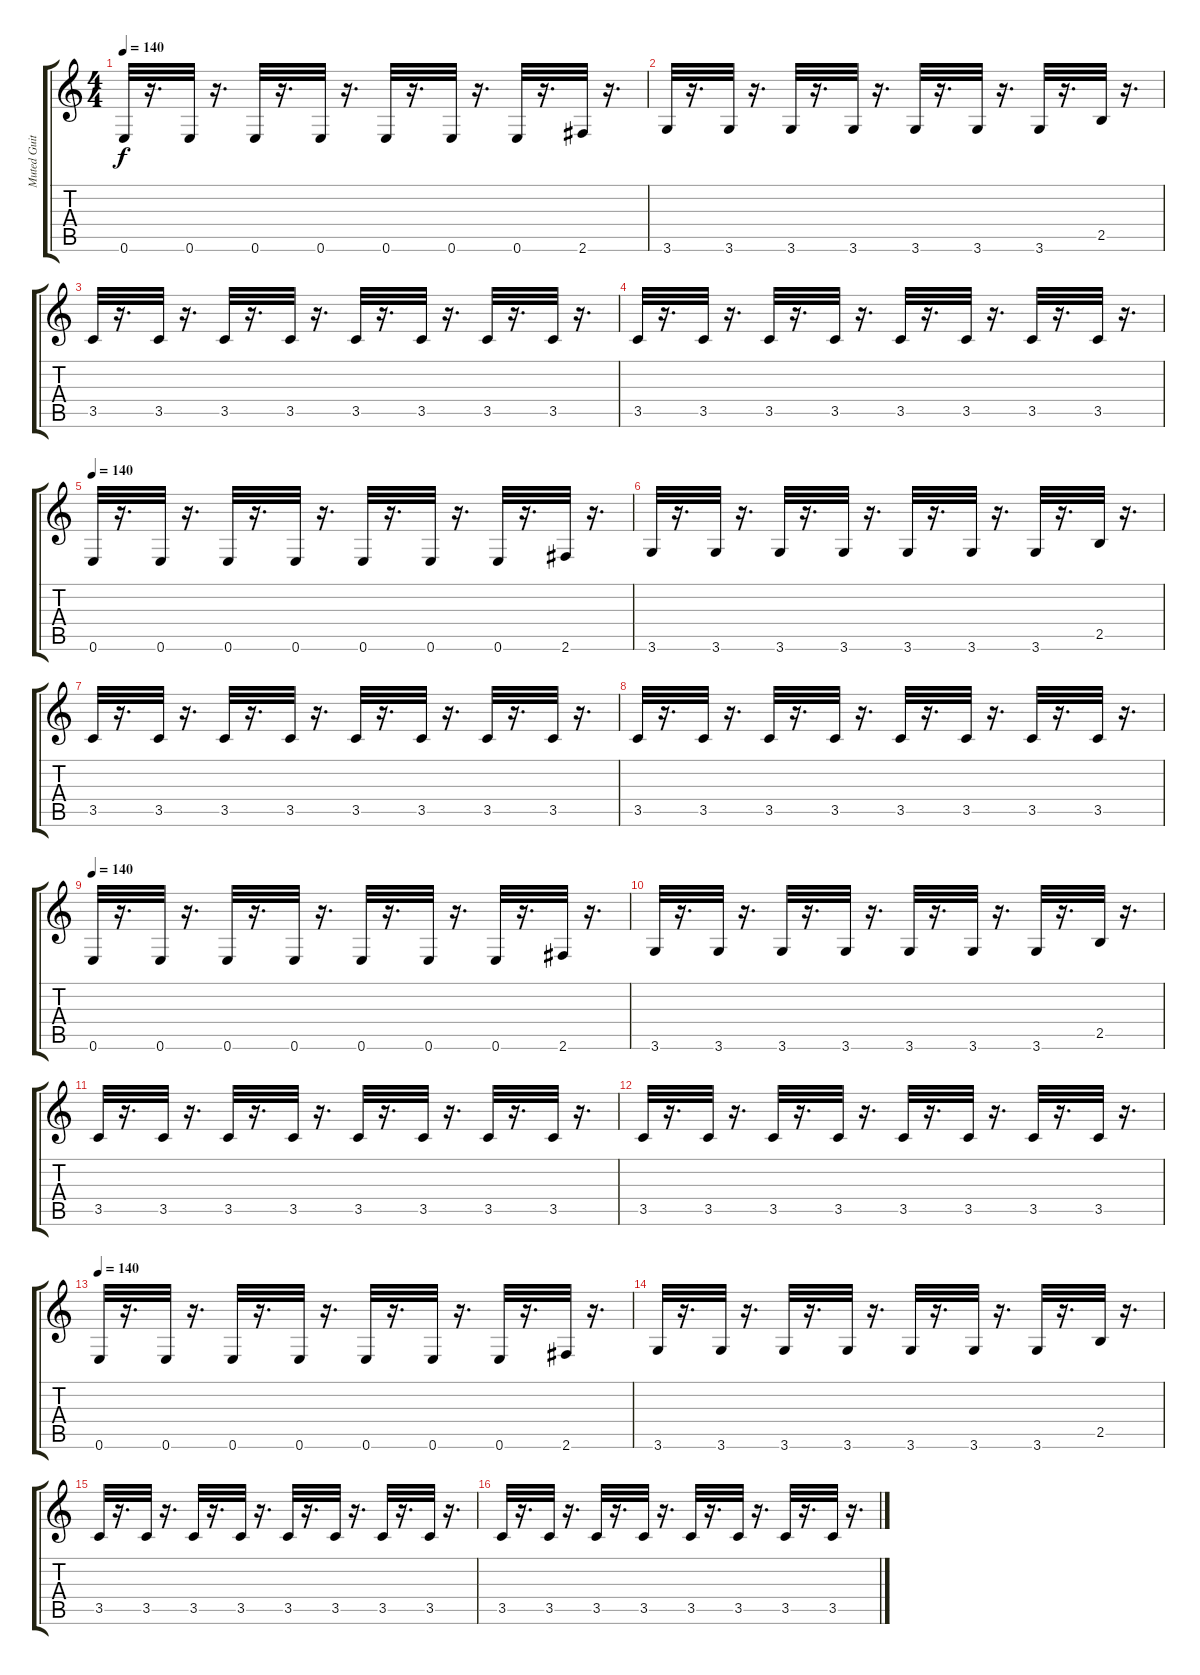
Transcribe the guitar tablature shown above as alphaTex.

\track ("Muted Guitar (L)" "Muted Guit") {instrument distortionguitar}
\staff {score tabs}
\tuning (E4 B3 G3 D3 A2 E2) {hide}
\ts (4 4)
\tempo 140
\clef g2
\ks c
0.6.32{dy f instrument distortionguitar} r.16{d} 0.6.32 r.16{d} 0.6.32 r.16{d} 0.6.32 r.16{d} 0.6.32 r.16{d} 0.6.32 r.16{d} 0.6.32 r.16{d} 2.6.32 r.16{d} |
3.6.32 r.16{d} 3.6.32 r.16{d} 3.6.32 r.16{d} 3.6.32 r.16{d} 3.6.32 r.16{d} 3.6.32 r.16{d} 3.6.32 r.16{d} 2.5.32 r.16{d} |
3.5.32 r.16{d} 3.5.32 r.16{d} 3.5.32 r.16{d} 3.5.32 r.16{d} 3.5.32 r.16{d} 3.5.32 r.16{d} 3.5.32 r.16{d} 3.5.32 r.16{d} |
3.5.32 r.16{d} 3.5.32 r.16{d} 3.5.32 r.16{d} 3.5.32 r.16{d} 3.5.32 r.16{d} 3.5.32 r.16{d} 3.5.32 r.16{d} 3.5.32 r.16{d} |
\tempo 140
0.6.32 r.16{d} 0.6.32 r.16{d} 0.6.32 r.16{d} 0.6.32 r.16{d} 0.6.32 r.16{d} 0.6.32 r.16{d} 0.6.32 r.16{d} 2.6.32 r.16{d} |
3.6.32 r.16{d} 3.6.32 r.16{d} 3.6.32 r.16{d} 3.6.32 r.16{d} 3.6.32 r.16{d} 3.6.32 r.16{d} 3.6.32 r.16{d} 2.5.32 r.16{d} |
3.5.32 r.16{d} 3.5.32 r.16{d} 3.5.32 r.16{d} 3.5.32 r.16{d} 3.5.32 r.16{d} 3.5.32 r.16{d} 3.5.32 r.16{d} 3.5.32 r.16{d} |
3.5.32 r.16{d} 3.5.32 r.16{d} 3.5.32 r.16{d} 3.5.32 r.16{d} 3.5.32 r.16{d} 3.5.32 r.16{d} 3.5.32 r.16{d} 3.5.32 r.16{d} |
\tempo 140
0.6.32 r.16{d} 0.6.32 r.16{d} 0.6.32 r.16{d} 0.6.32 r.16{d} 0.6.32 r.16{d} 0.6.32 r.16{d} 0.6.32 r.16{d} 2.6.32 r.16{d} |
3.6.32 r.16{d} 3.6.32 r.16{d} 3.6.32 r.16{d} 3.6.32 r.16{d} 3.6.32 r.16{d} 3.6.32 r.16{d} 3.6.32 r.16{d} 2.5.32 r.16{d} |
3.5.32 r.16{d} 3.5.32 r.16{d} 3.5.32 r.16{d} 3.5.32 r.16{d} 3.5.32 r.16{d} 3.5.32 r.16{d} 3.5.32 r.16{d} 3.5.32 r.16{d} |
3.5.32 r.16{d} 3.5.32 r.16{d} 3.5.32 r.16{d} 3.5.32 r.16{d} 3.5.32 r.16{d} 3.5.32 r.16{d} 3.5.32 r.16{d} 3.5.32 r.16{d} |
\tempo 140
0.6.32 r.16{d} 0.6.32 r.16{d} 0.6.32 r.16{d} 0.6.32 r.16{d} 0.6.32 r.16{d} 0.6.32 r.16{d} 0.6.32 r.16{d} 2.6.32 r.16{d} |
3.6.32 r.16{d} 3.6.32 r.16{d} 3.6.32 r.16{d} 3.6.32 r.16{d} 3.6.32 r.16{d} 3.6.32 r.16{d} 3.6.32 r.16{d} 2.5.32 r.16{d} |
3.5.32 r.16{d} 3.5.32 r.16{d} 3.5.32 r.16{d} 3.5.32 r.16{d} 3.5.32 r.16{d} 3.5.32 r.16{d} 3.5.32 r.16{d} 3.5.32 r.16{d} |
3.5.32 r.16{d} 3.5.32 r.16{d} 3.5.32 r.16{d} 3.5.32 r.16{d} 3.5.32 r.16{d} 3.5.32 r.16{d} 3.5.32 r.16{d} 3.5.32 r.16{d}
